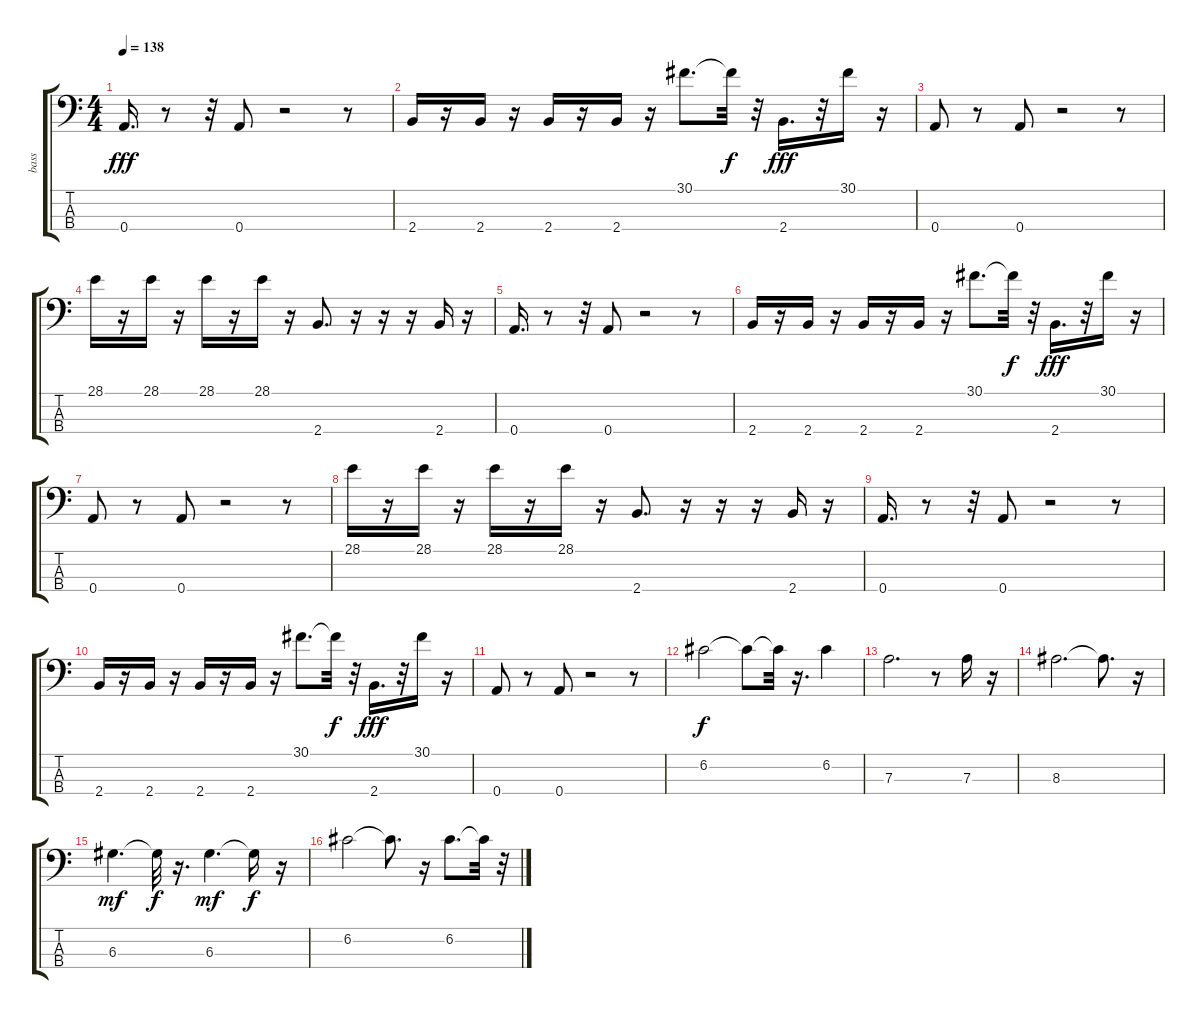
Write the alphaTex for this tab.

\track ("bass" "bass") {instrument electricbasspick}
\staff {score tabs}
\tuning (C-1 G2 D2 A1) {hide}
\ts (4 4)
\tempo 138
\clef f4
\ks c
0.4.16{d dy fff} r.8 r.32 0.4.8 r.2 r.8 |
2.4.16 r.16 2.4.16 r.16 2.4.16 r.16 2.4.16 r.16 30.1.8{d} 30.1{t}.32{dy f} r.32 2.4.16{d dy fff} r.32 30.1.16 r.16 |
0.4.8 r.8 0.4.8 r.2 r.8 |
28.1.16 r.16 28.1.16 r.16 28.1.16 r.16 28.1.16 r.16 2.4.8{d} r.16 r.16 r.16 2.4.16 r.16 |
0.4.16{d} r.8 r.32 0.4.8 r.2 r.8 |
2.4.16 r.16 2.4.16 r.16 2.4.16 r.16 2.4.16 r.16 30.1.8{d} 30.1{t}.32{dy f} r.32 2.4.16{d dy fff} r.32 30.1.16 r.16 |
0.4.8 r.8 0.4.8 r.2 r.8 |
28.1.16 r.16 28.1.16 r.16 28.1.16 r.16 28.1.16 r.16 2.4.8{d} r.16 r.16 r.16 2.4.16 r.16 |
0.4.16{d} r.8 r.32 0.4.8 r.2 r.8 |
2.4.16 r.16 2.4.16 r.16 2.4.16 r.16 2.4.16 r.16 30.1.8{d} 30.1{t}.32{dy f} r.32 2.4.16{d dy fff} r.32 30.1.16 r.16 |
0.4.8 r.8 0.4.8 r.2 r.8 |
6.2.2{dy f} 6.2{t}.8 6.2{t}.32 r.16{d} 6.2.4 |
7.3.2{d} r.8 7.3.16 r.16 |
8.3.2{d} 8.3{t}.8{d} r.16 |
6.3.4{d dy mf} 6.3{t}.32{dy f} r.16{d} 6.3.4{d dy mf} 6.3{t}.16{dy f} r.16 |
6.2.2 6.2{t}.8{d} r.16 6.2.8{d} 6.2{t}.32 r.32
